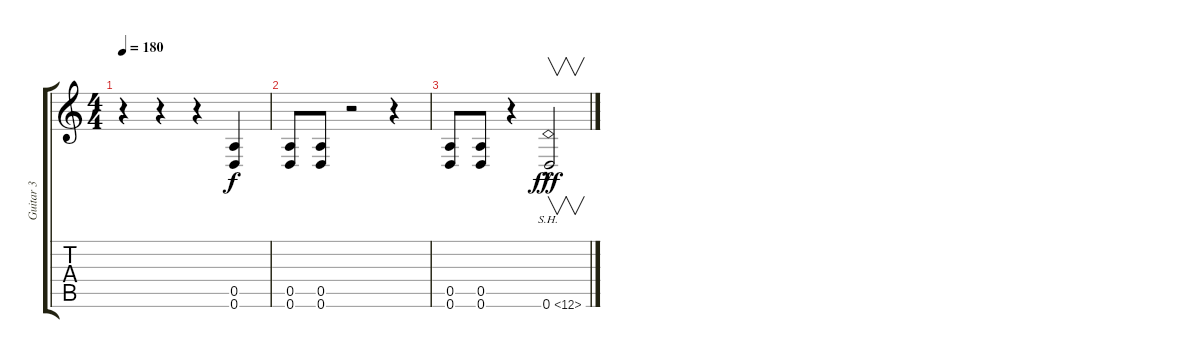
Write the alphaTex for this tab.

\track ("Guitar 3" "Guitar 3") {instrument distortionguitar}
\staff {score tabs}
\tuning (E4 B3 G3 D3 A2 D2) {hide}
\ts (4 4)
\tempo 180
\clef g2
\ks c
r.4{dy f} r.4 r.4 (0.5 0.6).4 |
(0.5 0.6).8 (0.5 0.6).8 r.2 r.4 |
(0.5 0.6).8 (0.5 0.6).8 r.4 0.6{sh 12 hac}.2{v dy fff}
